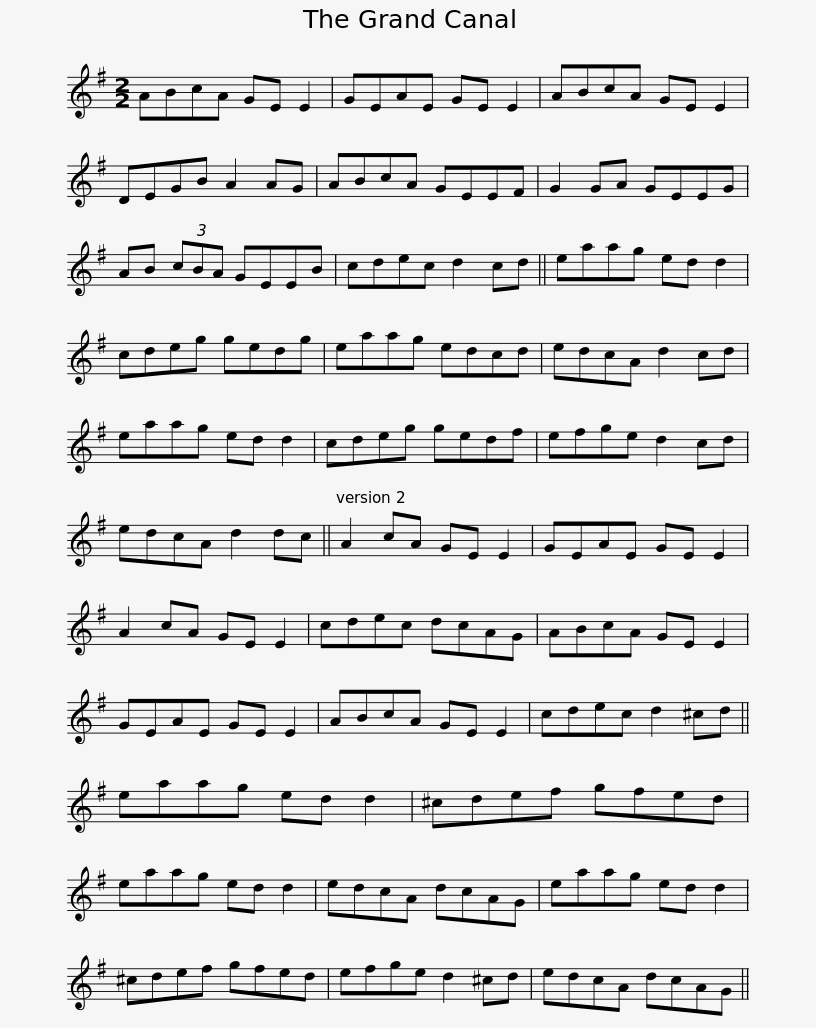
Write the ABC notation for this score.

X:1
L:1/8
M:2/2
I:linebreak $
K:G
V:1 treble
V:1
 ABcA GE E2 | GEAE GE E2 | ABcA GE E2 | DEGB A2 AG | ABcA GEEF | %5
 G2 GA GEEG |$ AB (3cBA GEEB | cdec d2 cd || eaag ed d2 | cdeg gedg | %10
 eaag edcd |$ edcA d2 cd | eaag ed d2 | cdeg gedf | efge d2 cd | %15
 edcA d2 dc || A2 cA GE E2 |$ GEAE GE E2 | A2 cA GE E2 | cdec dcAG | %20
 ABcA GE E2 | GEAE GE E2 | ABcA GE E2 |$ cdec d2 ^cd || eaag ed d2 | %25
 ^cdef gfed | eaag ed d2 | edcA dcAG |$ eaag ed d2 | ^cdef gfed | %30
 efge d2 ^cd | edcA dcAG || %32
